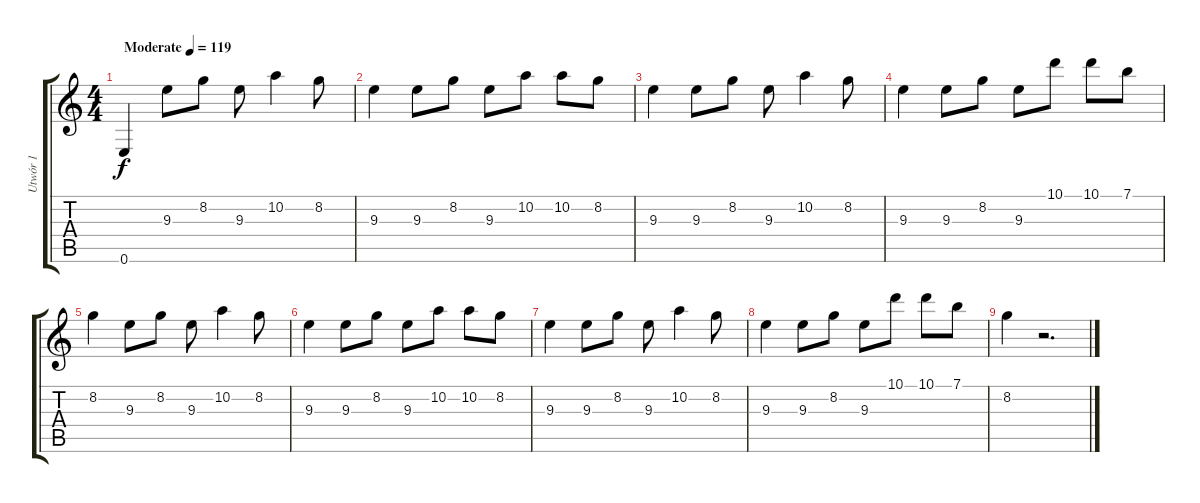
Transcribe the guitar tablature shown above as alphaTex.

\track ("Utwór 1" "Utwór 1") {instrument acousticguitarsteel}
\staff {score tabs}
\tuning (E4 B3 G3 D3 A2 E2) {hide}
\ts (4 4)
\tempo (119 "Moderate")
\clef g2
\ks c
0.6.4{dy f instrument acousticguitarsteel} 9.3.8 8.2.8 9.3.8 10.2.4 8.2.8 |
9.3.4 9.3.8 8.2.8 9.3.8 10.2.8 10.2.8 8.2.8 |
9.3.4 9.3.8 8.2.8 9.3.8 10.2.4 8.2.8 |
9.3.4 9.3.8 8.2.8 9.3.8 10.1.8 10.1.8 7.1.8 |
8.2.4 9.3.8 8.2.8 9.3.8 10.2.4 8.2.8 |
9.3.4 9.3.8 8.2.8 9.3.8 10.2.8 10.2.8 8.2.8 |
9.3.4 9.3.8 8.2.8 9.3.8 10.2.4 8.2.8 |
9.3.4 9.3.8 8.2.8 9.3.8 10.1.8 10.1.8 7.1.8 |
8.2.4 r.2{d}
